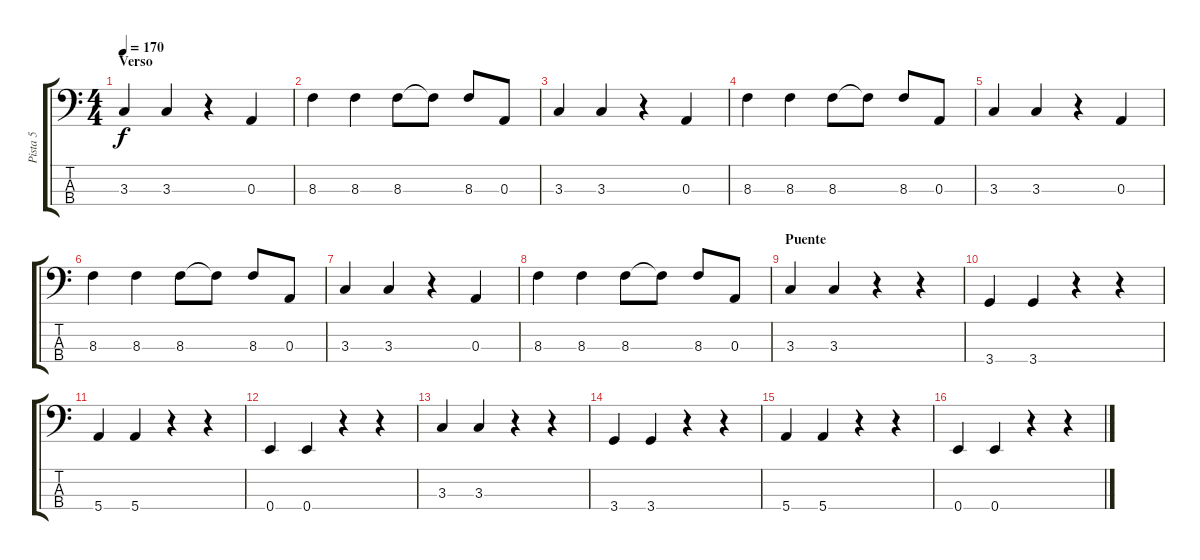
\track ("Pista 5" "Pista 5") {instrument synthbass2}
\staff {score tabs}
\tuning (G2 D2 A1 E1) {hide}
\ts (4 4)
\section ("" "Verso")
\tempo 170
\clef f4
\ks c
3.3.4{dy f} 3.3.4 r.4 0.3.4 |
8.3.4 8.3.4 8.3.8 8.3{t}.8 8.3.8 0.3.8 |
3.3.4 3.3.4 r.4 0.3.4 |
8.3.4 8.3.4 8.3.8 8.3{t}.8 8.3.8 0.3.8 |
3.3.4 3.3.4 r.4 0.3.4 |
8.3.4 8.3.4 8.3.8 8.3{t}.8 8.3.8 0.3.8 |
3.3.4 3.3.4 r.4 0.3.4 |
8.3.4 8.3.4 8.3.8 8.3{t}.8 8.3.8 0.3.8 |
\section ("" "Puente")
3.3.4 3.3.4 r.4 r.4 |
3.4.4 3.4.4 r.4 r.4 |
5.4.4 5.4.4 r.4 r.4 |
0.4.4 0.4.4 r.4 r.4 |
3.3.4 3.3.4 r.4 r.4 |
3.4.4 3.4.4 r.4 r.4 |
5.4.4 5.4.4 r.4 r.4 |
0.4.4 0.4.4 r.4 r.4
